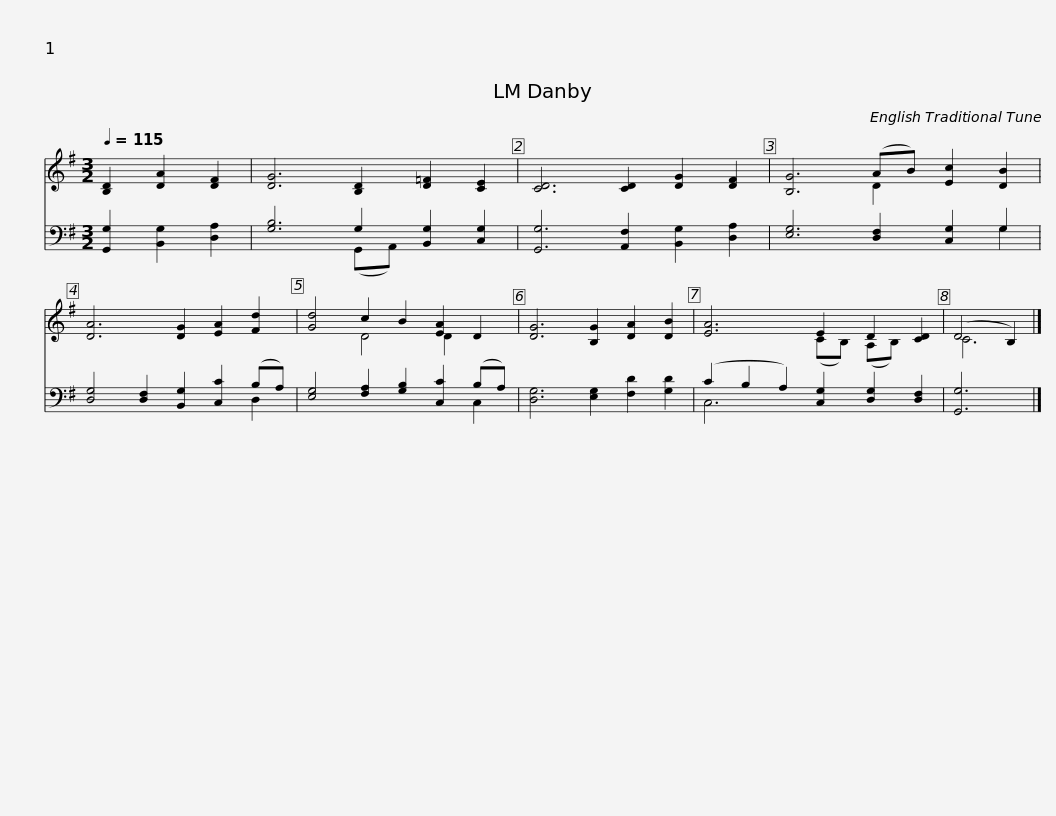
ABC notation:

X:1
%%score ( 1 2 ) ( 3 4 )
L:1/8
Q:1/4=115
M:3/2
I:linebreak $
K:G
V:1 treble
V:2 treble
V:3 bass
V:4 bass
V:1
 [B,D]2 [DA]2 [DF]2 | [DG]6 [B,D]2 [D=F]2 [CE]2 | [CD]6 [CD]2 [DG]2 [DF]2 | [B,G]6 (AB) [Ec]2 [DB]2 | [DA]6 [DG]2 [EA]2 [Fd]2 | %5
 [Gd]4 c2 B2 [EA]2 D2 | [DG]6 [B,G]2 [DA]2 [DB]2 |$ [EA]6 E2 D2 [CD]2 | (D4 B,2) |] %9
V:2
 x6 | x12 | x12 | x6 D2 x4 | x12 | %5
 x4 D4 D2 x2 | x12 |$ x6 (CB,) (A,B,) x2 | C6 |] %9
V:3
 [G,,G,]2 [B,,G,]2 [D,A,]2 | [G,B,]6 G,2 [B,,G,]2 [C,G,]2 | [G,,G,]6 [A,,F,]2 [B,,G,]2 [D,A,]2 | [E,G,]6 [D,F,]2 [C,G,]2 G,2 | [D,G,]4 [D,F,]2 [B,,G,]2 [C,C]2 (B,A,) | %5
 [E,G,]4 [F,A,]2 [G,B,]2 [C,C]2 (B,A,) | [D,G,]6 [E,G,]2 [F,D]2 [G,D]2 |$ (C2 B,2 A,2) [C,G,]2 [D,G,]2 [D,F,]2 | [G,,G,]6 |] %9
V:4
 x6 | x6 (G,,A,,) x4 | x12 | x10 G,2 | x10 D,2 | %5
 x10 C,2 | x12 |$ C,6 x6 | x6 |] %9
